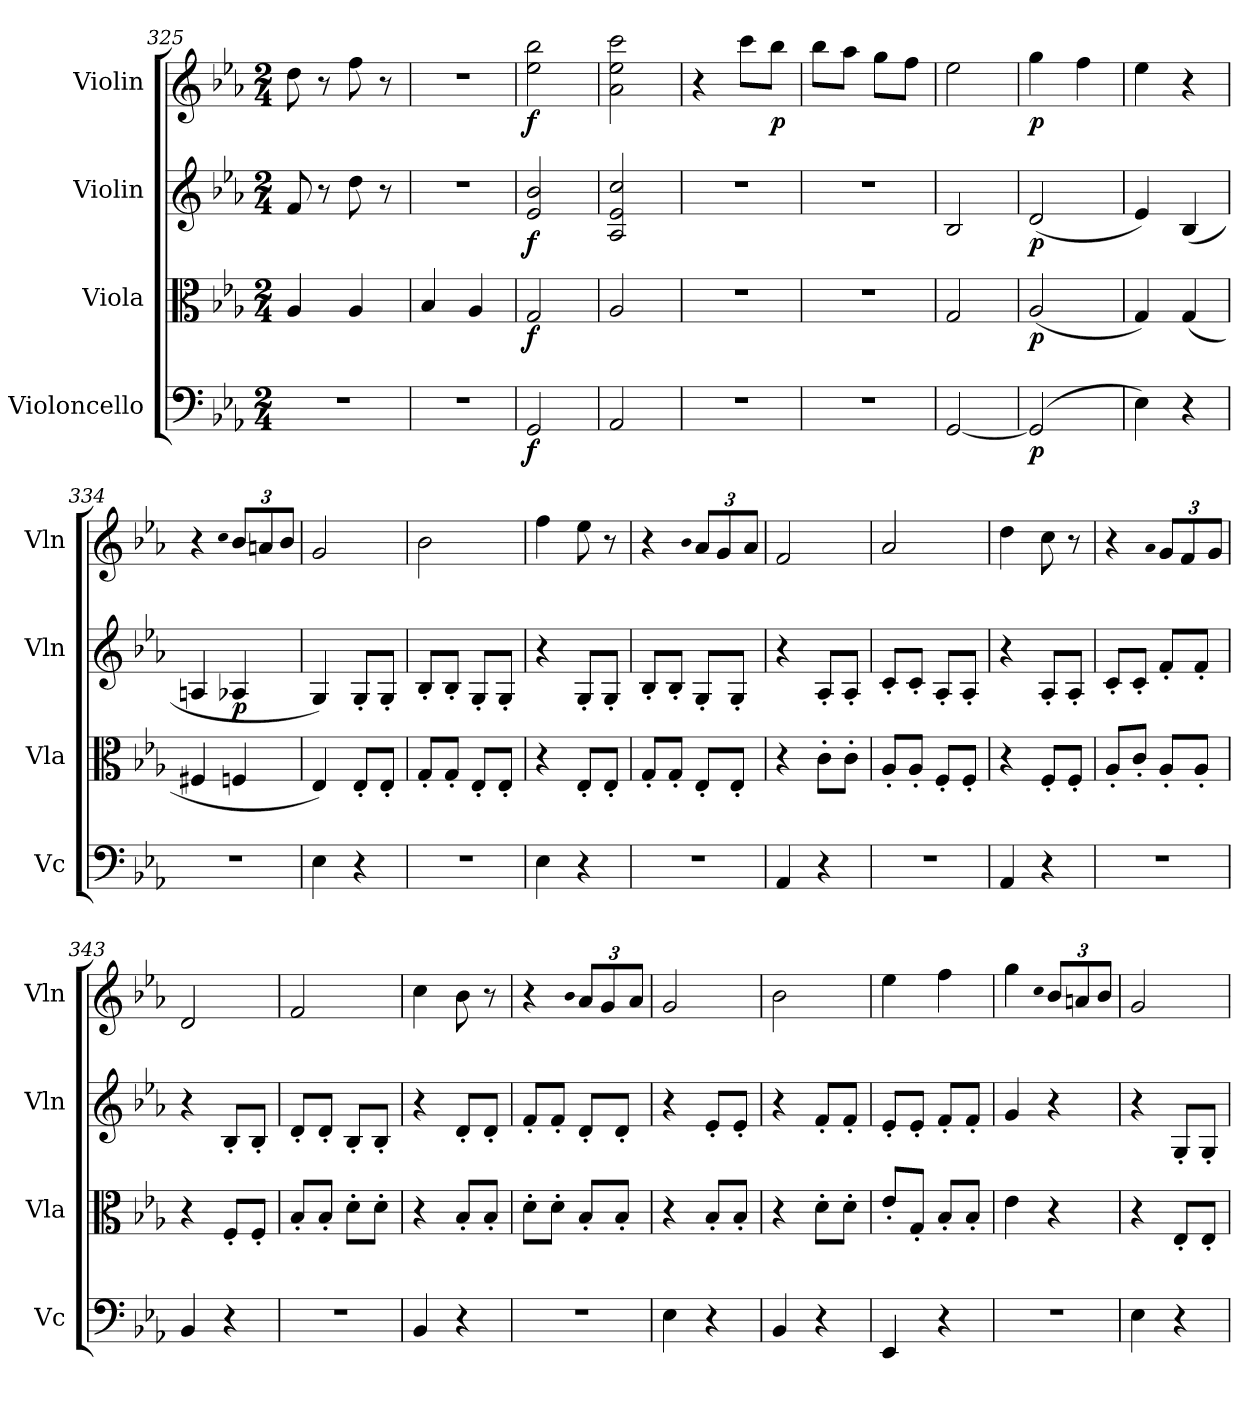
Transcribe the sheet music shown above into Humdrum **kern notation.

**kern	**dynam	**kern	**dynam	**kern	**dynam	**kern	**dynam
*part4	*part4	*part3	*part3	*part2	*part2	*part1	*part1
*staff4	*staff4	*staff3	*staff3	*staff2	*staff2	*staff1	*staff1
*I"Violoncello	*	*I"Viola	*	*I"Violin	*	*I"Violin	*
*I'Vc	*	*I'Vla	*	*I'Vln	*	*I'Vln	*
*clefF4	*	*clefC3	*	*clefG2	*	*clefG2	*
*k[b-e-a-]	*	*k[b-e-a-]	*	*k[b-e-a-]	*	*k[b-e-a-]	*
*M2/4	*	*M2/4	*	*M2/4	*	*M2/4	*
=325	=325	=325	=325	=325	=325	=325	=325
2r	.	4A-/	.	8f/	.	8dd\	.
.	.	.	.	8r	.	8r	.
.	.	4A-/	.	8dd\	.	8ff\	.
.	.	.	.	8r	.	8r	.
=326	=326	=326	=326	=326	=326	=326	=326
2r	.	4B-/	.	2r	.	2r	.
.	.	4A-/	.	.	.	.	.
=327	=327	=327	=327	=327	=327	=327	=327
2GG/	f	2G/	f	2e-/ 2b-/	f	2ee-\ 2bb-\	f
=328	=328	=328	=328	=328	=328	=328	=328
2AA-/	.	2A-/	.	2A-/ 2e-/ 2cc/	.	2a-\ 2ee-\ 2ccc\	.
=329	=329	=329	=329	=329	=329	=329	=329
2r	.	2r	.	2r	.	4r	.
.	.	.	.	.	.	8ccc\L	.
.	.	.	.	.	.	8bb-\J	p
=330	=330	=330	=330	=330	=330	=330	=330
2r	.	2r	.	2r	.	8bb-\L	.
.	.	.	.	.	.	8aa-\J	.
.	.	.	.	.	.	8gg\L	.
.	.	.	.	.	.	8ff\J	.
=331	=331	=331	=331	=331	=331	=331	=331
[2GG/	.	2G/	.	2B-/	.	2ee-\	.
=332	=332	=332	=332	=332	=332	=332	=332
(2GG/]	p	(2A-/	p	(2d/	p	4gg\	p
.	.	.	.	.	.	4ff\	.
=333	=333	=333	=333	=333	=333	=333	=333
4E-\)	.	4G/)	.	4e-/)	.	4ee-\	.
4r	.	(4G/	.	(4B-/	.	4r	.
=334	=334	=334	=334	=334	=334	=334	=334
2r	.	4F#X/	.	4An/	.	4r	.
.	.	.	.	.	.	qcc	.
.	.	4Fn/	.	4A-X/	p	12b-/L	.
.	.	.	.	.	.	12an/	.
.	.	.	.	.	.	12b-/J	.
=335	=335	=335	=335	=335	=335	=335	=335
4E-\	.	4E-/)	.	4G/)	.	2g/	.
4r	.	8E-'/L	.	8G'/L	.	.	.
.	.	8E-'/J	.	8G'/J	.	.	.
=336	=336	=336	=336	=336	=336	=336	=336
2r	.	8G'/L	.	8B-'/L	.	2b-\	.
.	.	8G'/J	.	8B-'/J	.	.	.
.	.	8E-'/L	.	8G'/L	.	.	.
.	.	8E-'/J	.	8G'/J	.	.	.
=337	=337	=337	=337	=337	=337	=337	=337
4E-\	.	4r	.	4r	.	4ff\	.
4r	.	8E-'/L	.	8G'/L	.	8ee-\	.
.	.	8E-'/J	.	8G'/J	.	8r	.
=338	=338	=338	=338	=338	=338	=338	=338
2r	.	8G'/L	.	8B-'/L	.	4r	.
.	.	8G'/J	.	8B-'/J	.	.	.
.	.	.	.	.	.	qb-	.
.	.	8E-'/L	.	8G'/L	.	12a-/L	.
.	.	.	.	.	.	12g/	.
.	.	8E-'/J	.	8G'/J	.	.	.
.	.	.	.	.	.	12a-/J	.
=339	=339	=339	=339	=339	=339	=339	=339
4AA-/	.	4r	.	4r	.	2f/	.
4r	.	8c'\L	.	8A-'/L	.	.	.
.	.	8c'\J	.	8A-'/J	.	.	.
=340	=340	=340	=340	=340	=340	=340	=340
2r	.	8A-'/L	.	8c'/L	.	2a-/	.
.	.	8A-'/J	.	8c'/J	.	.	.
.	.	8F'/L	.	8A-'/L	.	.	.
.	.	8F'/J	.	8A-'/J	.	.	.
=341	=341	=341	=341	=341	=341	=341	=341
4AA-/	.	4r	.	4r	.	4dd\	.
4r	.	8F'/L	.	8A-'/L	.	8cc\	.
.	.	8F'/J	.	8A-'/J	.	8r	.
=342	=342	=342	=342	=342	=342	=342	=342
2r	.	8A-'/L	.	8c'/L	.	4r	.
.	.	8c'/J	.	8c'/J	.	.	.
.	.	.	.	.	.	qa-	.
.	.	8A-'/L	.	8f'/L	.	12g/L	.
.	.	.	.	.	.	12f/	.
.	.	8A-'/J	.	8f'/J	.	.	.
.	.	.	.	.	.	12g/J	.
=343	=343	=343	=343	=343	=343	=343	=343
4BB-/	.	4r	.	4r	.	2d/	.
4r	.	8F'/L	.	8B-'/L	.	.	.
.	.	8F'/J	.	8B-'/J	.	.	.
=344	=344	=344	=344	=344	=344	=344	=344
2r	.	8B-'/L	.	8d'/L	.	2f/	.
.	.	8B-'/J	.	8d'/J	.	.	.
.	.	8d'\L	.	8B-'/L	.	.	.
.	.	8d'\J	.	8B-'/J	.	.	.
=345	=345	=345	=345	=345	=345	=345	=345
4BB-/	.	4r	.	4r	.	4cc\	.
4r	.	8B-'/L	.	8d'/L	.	8b-\	.
.	.	8B-'/J	.	8d'/J	.	8r	.
=346	=346	=346	=346	=346	=346	=346	=346
2r	.	8d'\L	.	8f'/L	.	4r	.
.	.	8d'\J	.	8f'/J	.	.	.
.	.	.	.	.	.	qb-	.
.	.	8B-'/L	.	8d'/L	.	12a-/L	.
.	.	.	.	.	.	12g/	.
.	.	8B-'/J	.	8d'/J	.	.	.
.	.	.	.	.	.	12a-/J	.
=347	=347	=347	=347	=347	=347	=347	=347
4E-\	.	4r	.	4r	.	2g/	.
4r	.	8B-'/L	.	8e-'/L	.	.	.
.	.	8B-'/J	.	8e-'/J	.	.	.
=348	=348	=348	=348	=348	=348	=348	=348
4BB-/	.	4r	.	4r	.	2b-\	.
4r	.	8d'\L	.	8f'/L	.	.	.
.	.	8d'\J	.	8f'/J	.	.	.
=349	=349	=349	=349	=349	=349	=349	=349
4EE-/	.	8e-'/L	.	8e-'/L	.	4ee-\	.
.	.	8G'/J	.	8e-'/J	.	.	.
4r	.	8B-'/L	.	8f'/L	.	4ff\	.
.	.	8B-'/J	.	8f'/J	.	.	.
=350	=350	=350	=350	=350	=350	=350	=350
2r	.	4e-\	.	4g/	.	4gg\	.
.	.	.	.	.	.	qcc	.
.	.	4r	.	4r	.	12b-/L	.
.	.	.	.	.	.	12an/	.
.	.	.	.	.	.	12b-/J	.
=351	=351	=351	=351	=351	=351	=351	=351
4E-\	.	4r	.	4r	.	2g/	.
4r	.	8E-'/L	.	8G'/L	.	.	.
.	.	8E-'/J	.	8G'/J	.	.	.
=	=	=	=	=	=	=	=
*-	*-	*-	*-	*-	*-	*-	*-
